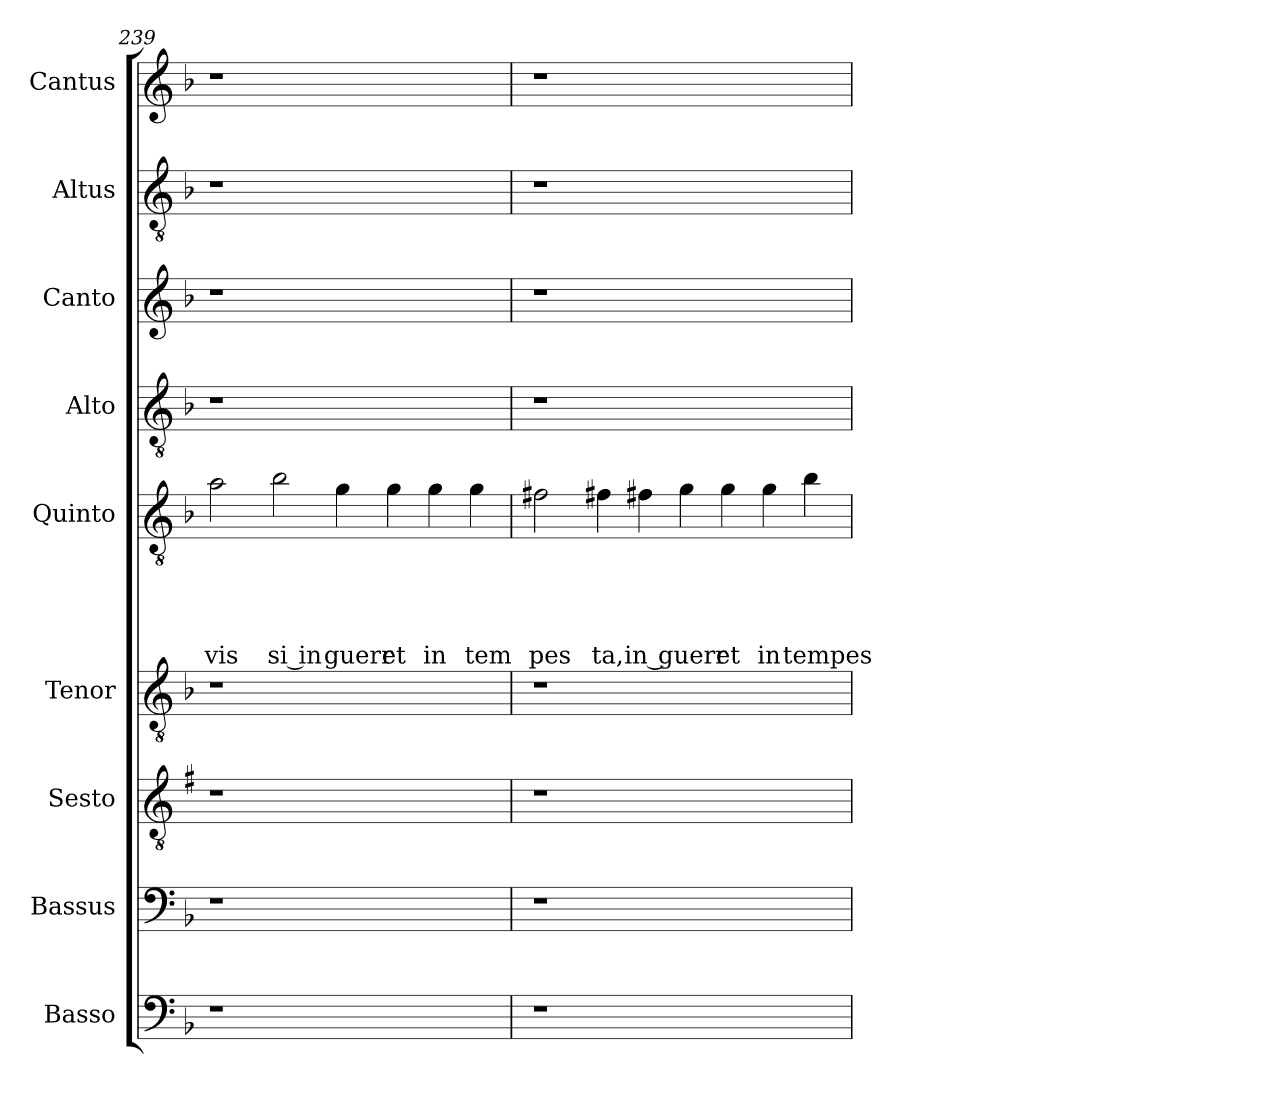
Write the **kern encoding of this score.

**kern	**kern	**kern	**kern	**kern	**text	**text	**text	**text	**text	**kern	**kern	**kern	**kern
*part9	*part8	*part7	*part6	*part5	*part5	*part5	*part5	*part5	*part5	*part4	*part3	*part2	*part1
*staff9	*staff8	*staff7	*staff6	*staff5	*staff5	*staff5	*staff5	*staff5	*staff5	*staff4	*staff3	*staff2	*staff1
*I"Basso	*I"Bassus	*I"Sesto	*I"Tenor	*I"Quinto	*	*	*	*	*	*I"Alto	*I"Canto	*I"Altus	*I"Cantus
*	*	*I'Sesto	*I'Tenor	*I'Quinto	*	*	*	*	*	*I'Alto	*I'Canto	*I'Altus	*I'Cantus
*clefF4	*clefF4	*clefGv2	*clefGv2	*clefGv2	*	*	*	*	*	*clefGv2	*clefG2	*clefGv2	*clefG2
*k[b-]	*k[b-]	*k[f#]	*k[b-]	*k[b-]	*	*	*	*	*	*k[b-]	*k[b-]	*k[b-]	*k[b-]
*F:	*F:	*G:	*F:	*F:	*	*	*	*	*	*F:	*F:	*F:	*F:
=239	=239	=239	=239	=239	=239	=239	=239	=239	=239	=239	=239	=239	=239
!	!	!	!	!	!	!	!	!	!LO:LY:b	!	!	!	!
1r	1r	1r	1r	2a\	.	.	.	.	vis	1r	1r	1r	1r
!	!	!	!	!	!	!	!	!	!LO:LY:b:rj	!	!	!	!
.	.	.	.	2b-\	.	.	.	.	si in	.	.	.	.
!	!	!	!	!	!	!	!	!	!LO:LY:b	!	!	!	!
1ryy	1ryy	1ryy	1ryy	4g\	.	.	.	.	guerr	1ryy	1ryy	1ryy	1ryy
!	!	!	!	!	!	!	!	!	!LO:LY:b	!	!	!	!
.	.	.	.	4g\	.	.	.	.	et	.	.	.	.
!	!	!	!	!	!	!	!	!	!LO:LY:b	!	!	!	!
.	.	.	.	4g\	.	.	.	.	in	.	.	.	.
!	!	!	!	!	!	!	!	!	!LO:LY:b	!	!	!	!
.	.	.	.	4g\	.	.	.	.	tem	.	.	.	.
=240	=240	=240	=240	=240	=240	=240	=240	=240	=240	=240	=240	=240	=240
!	!	!	!	!	!	!	!	!	!LO:LY:b	!	!	!	!
1r	1r	1r	1r	2f#X\	.	.	.	.	pes	1r	1r	1r	1r
!	!	!	!	!	!	!	!	!	!LO:LY:b	!	!	!	!
.	.	.	.	4f#X\	.	.	.	.	ta,	.	.	.	.
!	!	!	!	!	!	!	!	!	!LO:LY:b	!	!	!	!
.	.	.	.	4f#X\	.	.	.	.	in guerr	.	.	.	.
1ryy	1ryy	1ryy	1ryy	4g\	.	.	.	.	.	1ryy	1ryy	1ryy	1ryy
!	!	!	!	!	!	!	!	!	!LO:LY:b	!	!	!	!
.	.	.	.	4g\	.	.	.	.	et	.	.	.	.
!	!	!	!	!	!	!	!	!	!LO:LY:b	!	!	!	!
.	.	.	.	4g\	.	.	.	.	in	.	.	.	.
!	!	!	!	!	!	!	!	!	!LO:LY:b	!	!	!	!
.	.	.	.	4b-\	.	.	.	.	tempes	.	.	.	.
=	=	=	=	=	=	=	=	=	=	=	=	=	=
*-	*-	*-	*-	*-	*-	*-	*-	*-	*-	*-	*-	*-	*-
